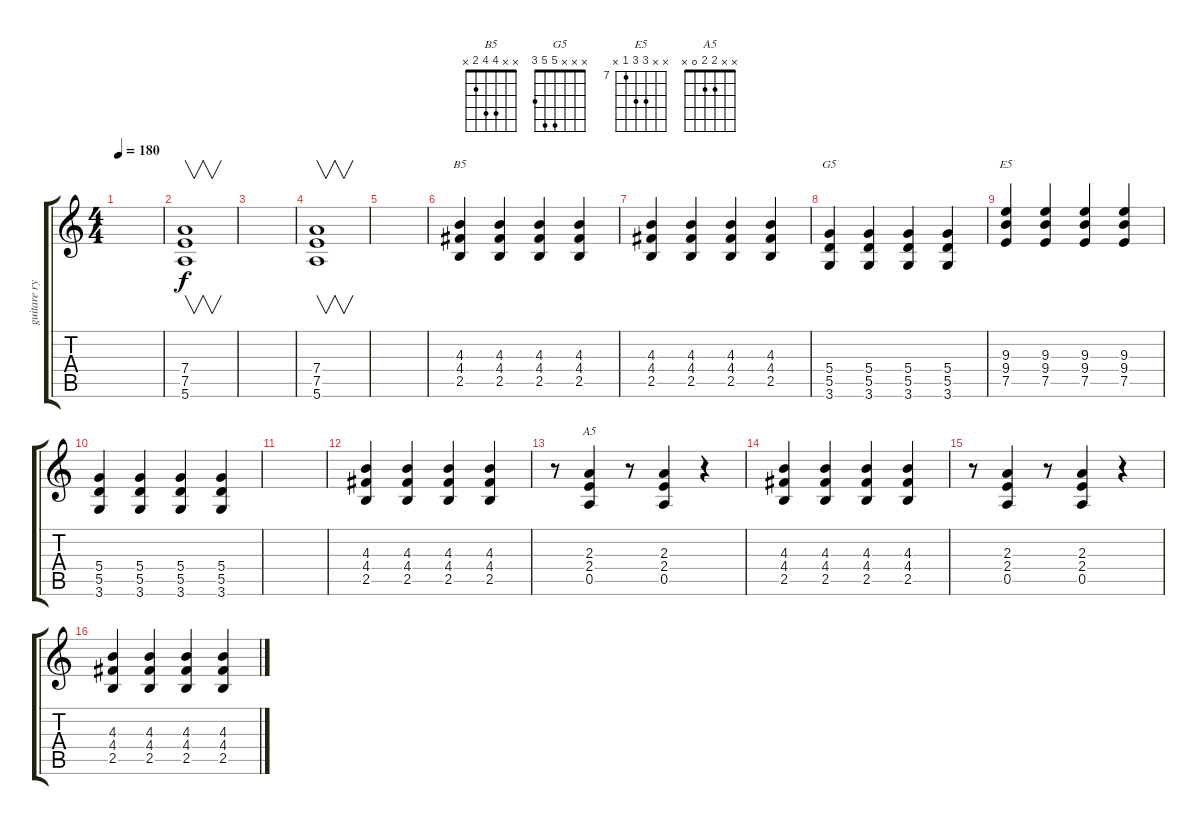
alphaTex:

\track ("guitare rythmique" "guitare ry") {instrument acousticguitarnylon}
\staff {score tabs}
\tuning (E4 B3 G3 D3 A2 E2) {hide}
\chord ("B5" x x 4 4 2 x)
\chord ("G5" x x x 5 5 3)
\chord ("E5" x x 9 9 7 x) {firstfret 7}
\chord ("A5" x x 2 2 0 x)
\ts (4 4)
\tempo 180
\clef g2
\ks c
|
(7.4 7.5 5.6).1{v} |
|
(7.4 7.5 5.6).1{v} |
|
(4.3 4.4 2.5).4{ch "B5"} (4.3 4.4 2.5).4 (4.3 4.4 2.5).4 (4.3 4.4 2.5).4 |
(4.3 4.4 2.5).4 (4.3 4.4 2.5).4 (4.3 4.4 2.5).4 (4.3 4.4 2.5).4 |
(5.4 5.5 3.6).4{ch "G5"} (5.4 5.5 3.6).4 (5.4 5.5 3.6).4 (5.4 5.5 3.6).4 |
(9.3 9.4 7.5).4{ch "E5"} (9.3 9.4 7.5).4 (9.3 9.4 7.5).4 (9.3 9.4 7.5).4 |
(5.4 5.5 3.6).4 (5.4 5.5 3.6).4 (5.4 5.5 3.6).4 (5.4 5.5 3.6).4 |
|
(4.3 4.4 2.5).4 (4.3 4.4 2.5).4 (4.3 4.4 2.5).4 (4.3 4.4 2.5).4 |
r.8 (2.3 2.4 0.5).4{ch "A5"} r.8 (2.3 2.4 0.5).4 r.4 |
(4.3 4.4 2.5).4 (4.3 4.4 2.5).4 (4.3 4.4 2.5).4 (4.3 4.4 2.5).4 |
r.8 (2.3 2.4 0.5).4 r.8 (2.3 2.4 0.5).4 r.4 |
(4.3 4.4 2.5).4 (4.3 4.4 2.5).4 (4.3 4.4 2.5).4 (4.3 4.4 2.5).4
